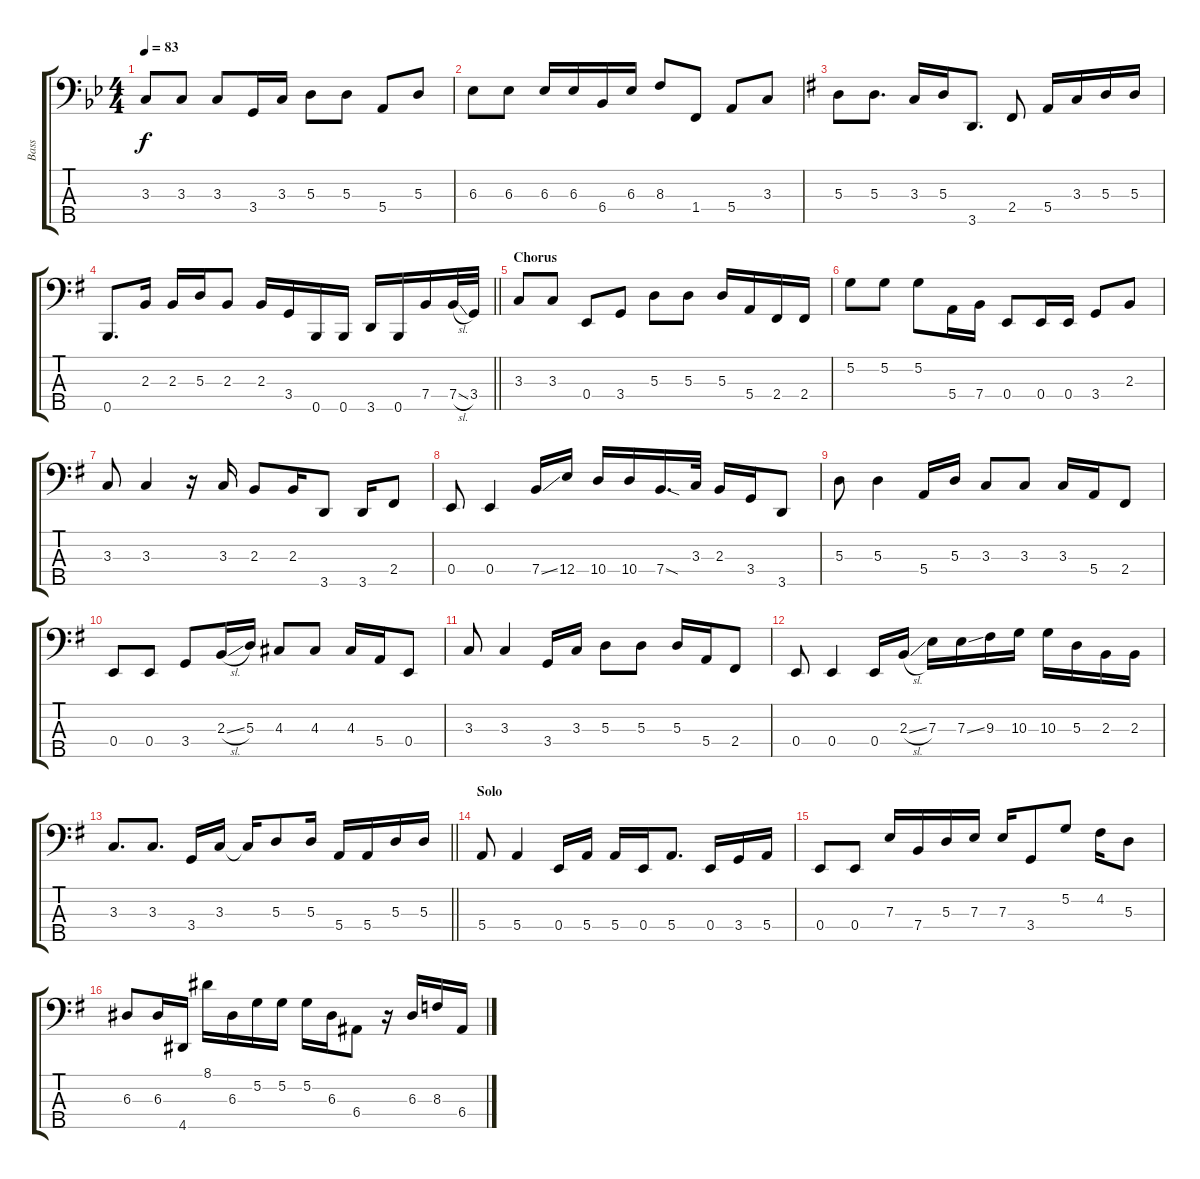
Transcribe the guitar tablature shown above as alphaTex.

\track ("Bass" "Bass") {instrument electricbassfinger}
\staff {score tabs}
\tuning (G2 D2 A1 E1 B0) {hide}
\ts (4 4)
\tempo 83
\clef f4
\ks bb
3.3.8{dy f} 3.3.8 3.3.8 3.4.16 3.3.16 5.3.8 5.3.8 5.4.8 5.3.8 |
6.3.8 6.3.8 6.3.16 6.3.16 6.4.16 6.3.16 8.3.8 1.4.8 5.4.8 3.3.8 |
\ks g
5.3.8 5.3.8{d} 3.3.16 5.3.16 3.5.8{d} 2.4.8 5.4.16 3.3.16 5.3.16 5.3.16 |
\barLineRight lightlight
0.5.8{d} 2.3.16 2.3.16 5.3.16 2.3.8 2.3.16 3.4.16 0.5.16 0.5.16 3.5.16 0.5.16 7.4.16 7.4{sl}.32 3.4.32 |
\section ("" "Chorus")
3.3.8 3.3.8 0.4.8 3.4.8 5.3.8 5.3.8 5.3.16 5.4.16 2.4.16 2.4.16 |
5.2.8 5.2.8 5.2.8 5.4.16 7.4.16 0.4.8 0.4.16 0.4.16 3.4.8 2.3.8 |
3.3.8 3.3.4 r.16 3.3.16 2.3.8 2.3.16 3.5.8 3.5.16 2.4.8 |
0.4.8 0.4.4 7.4{ss}.16 12.4.16 10.4.16 10.4.16 7.4{sod}.16{d} 3.3.32 2.3.16 3.4.16 3.5.8 |
5.3.8 5.3.4 5.4.16 5.3.16 3.3.8 3.3.8 3.3.16 5.4.16 2.4.8 |
0.4.8 0.4.8 3.4.8 2.3{sl}.16 5.3.16 4.3.8 4.3.8 4.3.16 5.4.16 0.4.8 |
3.3.8 3.3.4 3.4.16 3.3.16 5.3.8 5.3.8 5.3.16 5.4.16 2.4.8 |
0.4.8 0.4.4 0.4.16 2.3{sl}.16 7.3.16 7.3{ss}.16 9.3.16 10.3.16 10.3.16 5.3.16 2.3.16 2.3.16 |
\barLineRight lightlight
3.3.8{d} 3.3.8{d} 3.4.16 3.3.16 3.3{t}.16 5.3.8 5.3.16 5.4.16 5.4.16 5.3.16 5.3.16 |
\section ("" "Solo")
5.4.8 5.4.4 0.4.16 5.4.16 5.4.16 0.4.16 5.4.8{d} 0.4.16 3.4.16 5.4.16 |
0.4.8 0.4.8 7.3.16 7.4.16 5.3.16 7.3.16 7.3.16 3.4.8 5.2.8 4.2.16 5.3.8 |
6.3.8 6.3.16 4.5.16 8.1.16 6.3.16 5.2.16 5.2.16 5.2.16 6.3.16 6.4.8 r.16 6.3.16 8.3.16 6.4.16
